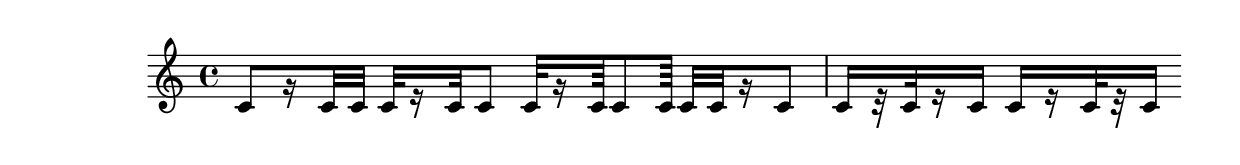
\version "2.11.51"

\header {
  texidoc = "When a beam goes over a rest, there should not be any 
beamlets pointing towards the rest unless absolutely necessary."
}

\relative c' {
  c8[ r16 c32 c32]
  c32[ r16 c32 c8]
  c32[ r16 c64 c8 c64]
  c32[ c32 r16 c8]
  c16[ r32 c32 r16 c16]
  c16[ r16 c32 r32 c16]
}